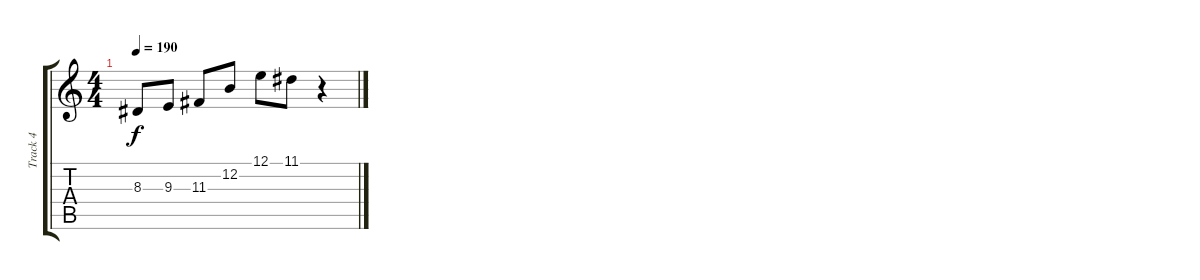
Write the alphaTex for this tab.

\track ("Track 4" "Track 4") {instrument panflute}
\staff {score tabs}
\tuning (E4 B3 G3 D3 A2 E2) {hide}
\ts (4 4)
\tempo 190
\clef g2
\ks c
8.3.8{dy f} 9.3.8 11.3.8 12.2.8 12.1.8 11.1.8 r.4
